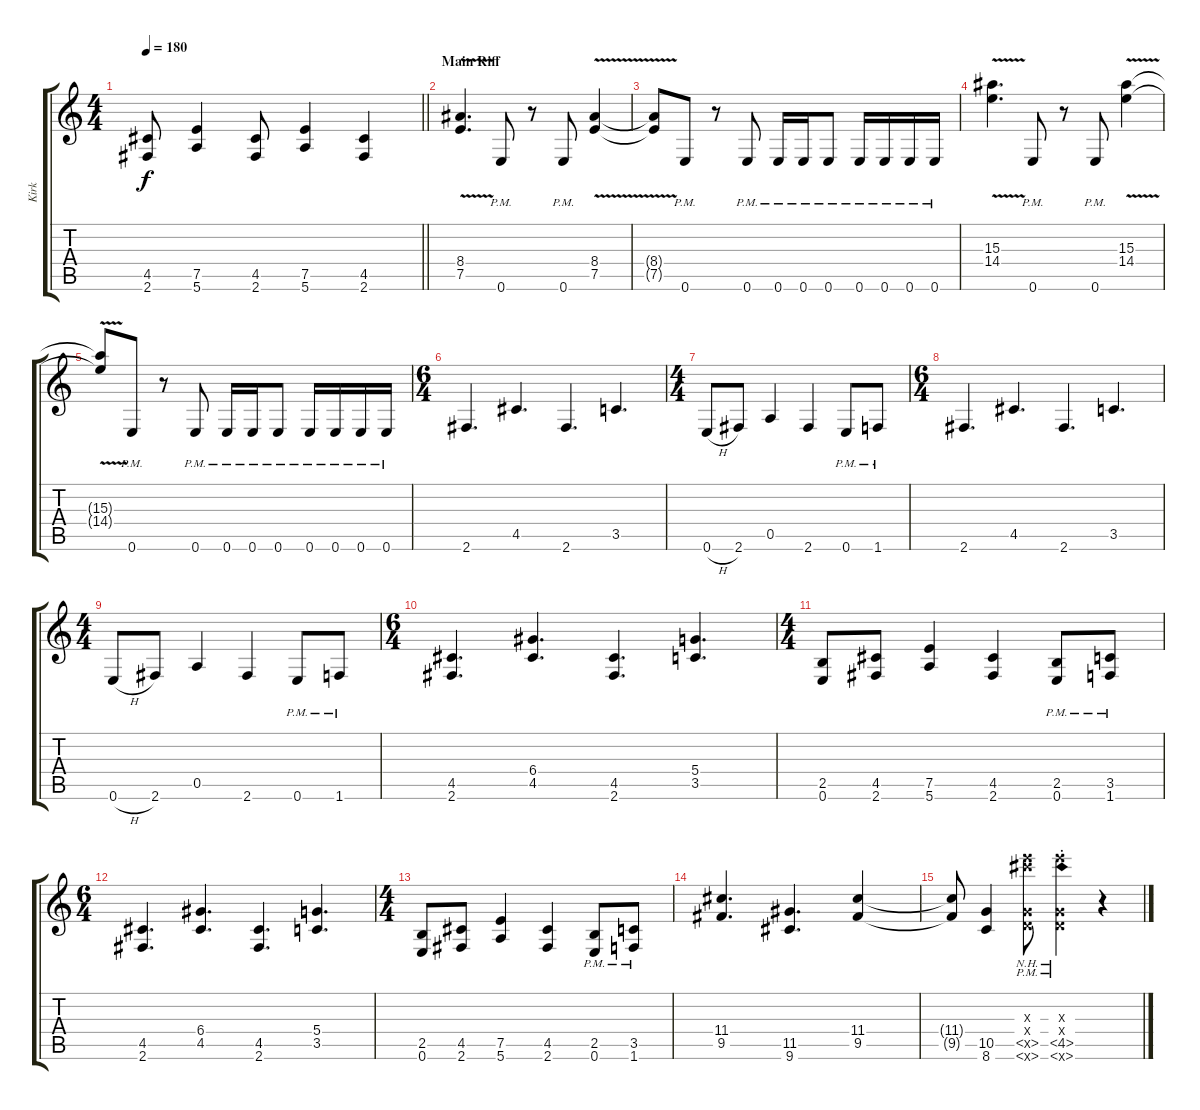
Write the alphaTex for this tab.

\track ("Kirk" "Kirk") {instrument distortionguitar}
\staff {score tabs}
\tuning (E4 B3 G3 D3 A2 E2) {hide}
\ts (4 4)
\tempo 180
\clef g2
\barLineRight lightlight
\ks c
(4.5 2.6).8{dy f} (7.5 5.6).4 (4.5 2.6).8 (7.5 5.6).4 (4.5 2.6).4 |
\section ("" "Main Riff")
(8.4{v} 7.5).4{d} 0.6{pm}.8 r.8 0.6{pm}.8 (8.4{v} 7.5{v}).4 |
(8.4{t} 7.5{t}).8 0.6{pm}.8 r.8 0.6{pm}.8 0.6{pm}.16 0.6{pm}.16 0.6{pm}.8 0.6{pm}.16 0.6{pm}.16 0.6{pm}.16 0.6{pm}.16 |
(15.3{v} 14.4).4{d} 0.6{pm}.8 r.8 0.6{pm}.8 (15.3 14.4{v}).4 |
(15.3{t} 14.4{t}).8 0.6{pm}.8 r.8 0.6{pm}.8 0.6{pm}.16 0.6{pm}.16 0.6{pm}.8 0.6{pm}.16 0.6{pm}.16 0.6{pm}.16 0.6{pm}.16 |
\ts (6 4)
2.6.4{d} 4.5.4{d} 2.6.4{d} 3.5.4{d} |
\ts (4 4)
0.6{h}.8 2.6.8 0.5.4 2.6.4 0.6{pm}.8 1.6{pm}.8 |
\ts (6 4)
2.6.4{d} 4.5.4{d} 2.6.4{d} 3.5.4{d} |
\ts (4 4)
0.6{h}.8 2.6.8 0.5.4 2.6.4 0.6{pm}.8 1.6{pm}.8 |
\ts (6 4)
(4.5 2.6).4{d} (6.4 4.5).4{d} (4.5 2.6).4{d} (5.4 3.5).4{d} |
\ts (4 4)
(2.5 0.6).8 (4.5 2.6).8 (7.5 5.6).4 (4.5 2.6).4 (2.5{pm} 0.6{pm}).8 (3.5{pm} 1.6{pm}).8 |
\ts (6 4)
(4.5 2.6).4{d} (6.4 4.5).4{d} (4.5 2.6).4{d} (5.4 3.5).4{d} |
\ts (4 4)
(2.5 0.6).8 (4.5 2.6).8 (7.5 5.6).4 (4.5 2.6).4 (2.5{pm} 0.6{pm}).8 (3.5{pm} 1.6{pm}).8 |
(11.4 9.5).4{d} (11.5 9.6).4{d} (11.4 9.5).4 |
(11.4{t} 9.5{t}).8 (10.5 8.6).4 (0.3{x} 0.4{x} 4.5{nh x} 8.6{nh pm x}).8 (0.3{x} 0.4{x} 4.5{nh st} 8.6{nh pm x}).4 r.4
